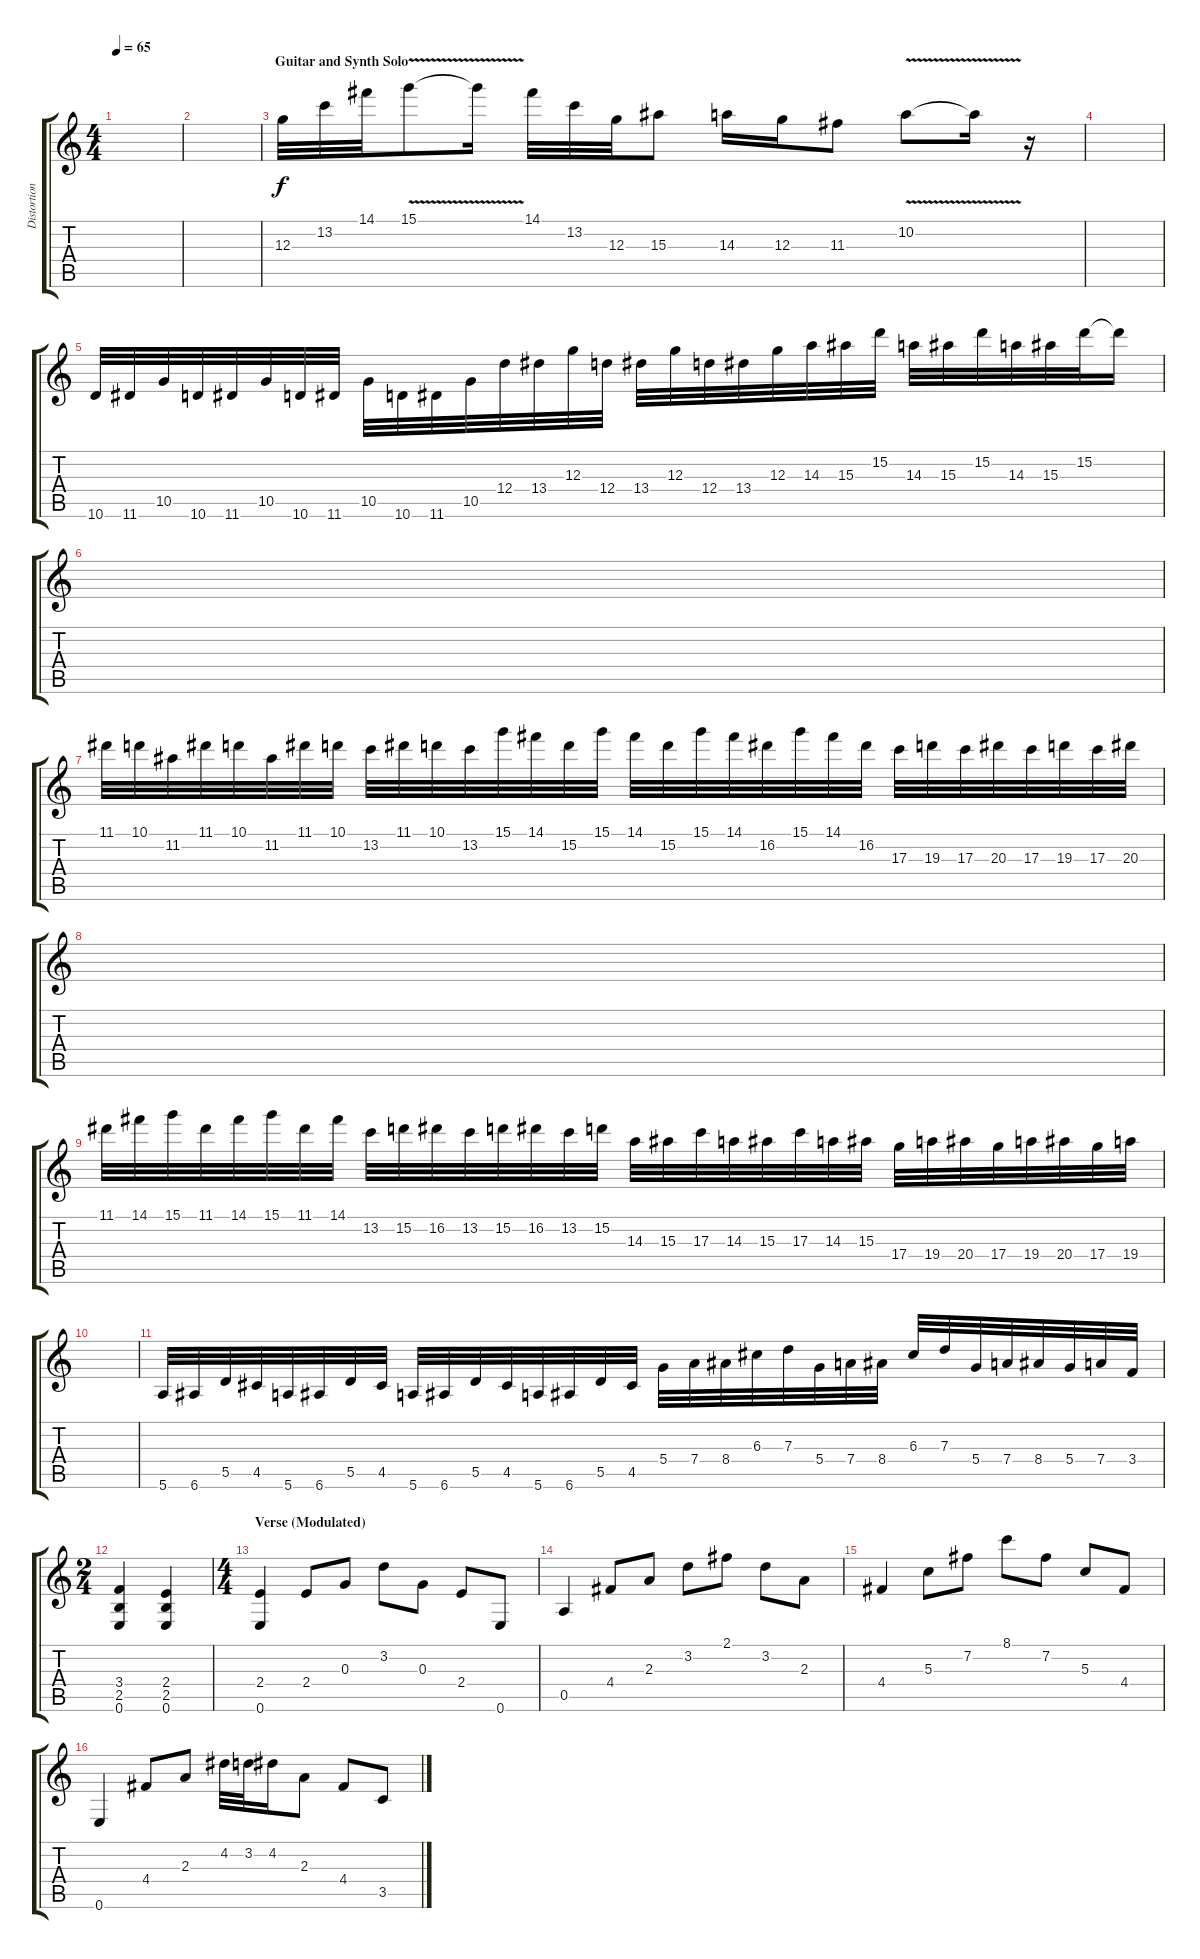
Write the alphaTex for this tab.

\track ("Distortion Guitar" "Distortion") {instrument distortionguitar}
\staff {score tabs}
\tuning (E4 B3 G3 D3 A2 E2) {hide}
\ts (4 4)
\tempo 65
\clef g2
\ks c
|
|
\section ("" "Guitar and Synth Solo")
12.3.32 13.2.32 14.1.32 15.1{v}.8 15.1{t}.16 14.1.32 13.2.32 12.3.32 15.3.8 14.3.16 12.3.16 11.3.8 10.2{v}.8 10.2{t}.16 r.16 |
|
10.6.32 11.6.32 10.5.32 10.6.32 11.6.32 10.5.32 10.6.32 11.6.32 10.5.32 10.6.32 11.6.32 10.5.32 12.4.32 13.4.32 12.3.32 12.4.32 13.4.32 12.3.32 12.4.32 13.4.32 12.3.32 14.3.32 15.3.32 15.2.32 14.3.32 15.3.32 15.2.32 14.3.32 15.3.32 15.2.32 15.2{t}.16 |
|
11.1.32 10.1.32 11.2.32 11.1.32 10.1.32 11.2.32 11.1.32 10.1.32 13.2.32 11.1.32 10.1.32 13.2.32 15.1.32 14.1.32 15.2.32 15.1.32 14.1.32 15.2.32 15.1.32 14.1.32 16.2.32 15.1.32 14.1.32 16.2.32 17.3.32 19.3.32 17.3.32 20.3.32 17.3.32 19.3.32 17.3.32 20.3.32 |
|
11.1.32 14.1.32 15.1.32 11.1.32 14.1.32 15.1.32 11.1.32 14.1.32 13.2.32 15.2.32 16.2.32 13.2.32 15.2.32 16.2.32 13.2.32 15.2.32 14.3.32 15.3.32 17.3.32 14.3.32 15.3.32 17.3.32 14.3.32 15.3.32 17.4.32 19.4.32 20.4.32 17.4.32 19.4.32 20.4.32 17.4.32 19.4.32 |
|
5.6.32 6.6.32 5.5.32 4.5.32 5.6.32 6.6.32 5.5.32 4.5.32 5.6.32 6.6.32 5.5.32 4.5.32 5.6.32 6.6.32 5.5.32 4.5.32 5.4.32 7.4.32 8.4.32 6.3.32 7.3.32 5.4.32 7.4.32 8.4.32 6.3.32 7.3.32 5.4.32 7.4.32 8.4.32 5.4.32 7.4.32 3.4.32 |
\ts (2 4)
(3.4 2.5 0.6).4 (2.4 2.5 0.6).4 |
\ts (4 4)
\section ("" "Verse (Modulated)")
(2.4 0.6).4 2.4.8 0.3.8 3.2.8 0.3.8 2.4.8 0.6.8 |
0.5.4 4.4.8 2.3.8 3.2.8 2.1.8 3.2.8 2.3.8 |
4.4.4 5.3.8 7.2.8 8.1.8 7.2.8 5.3.8 4.4.8 |
0.6.4 4.4.8 2.3.8 4.2.32 3.2.32 4.2.16 2.3.8 4.4.8 3.5.8
